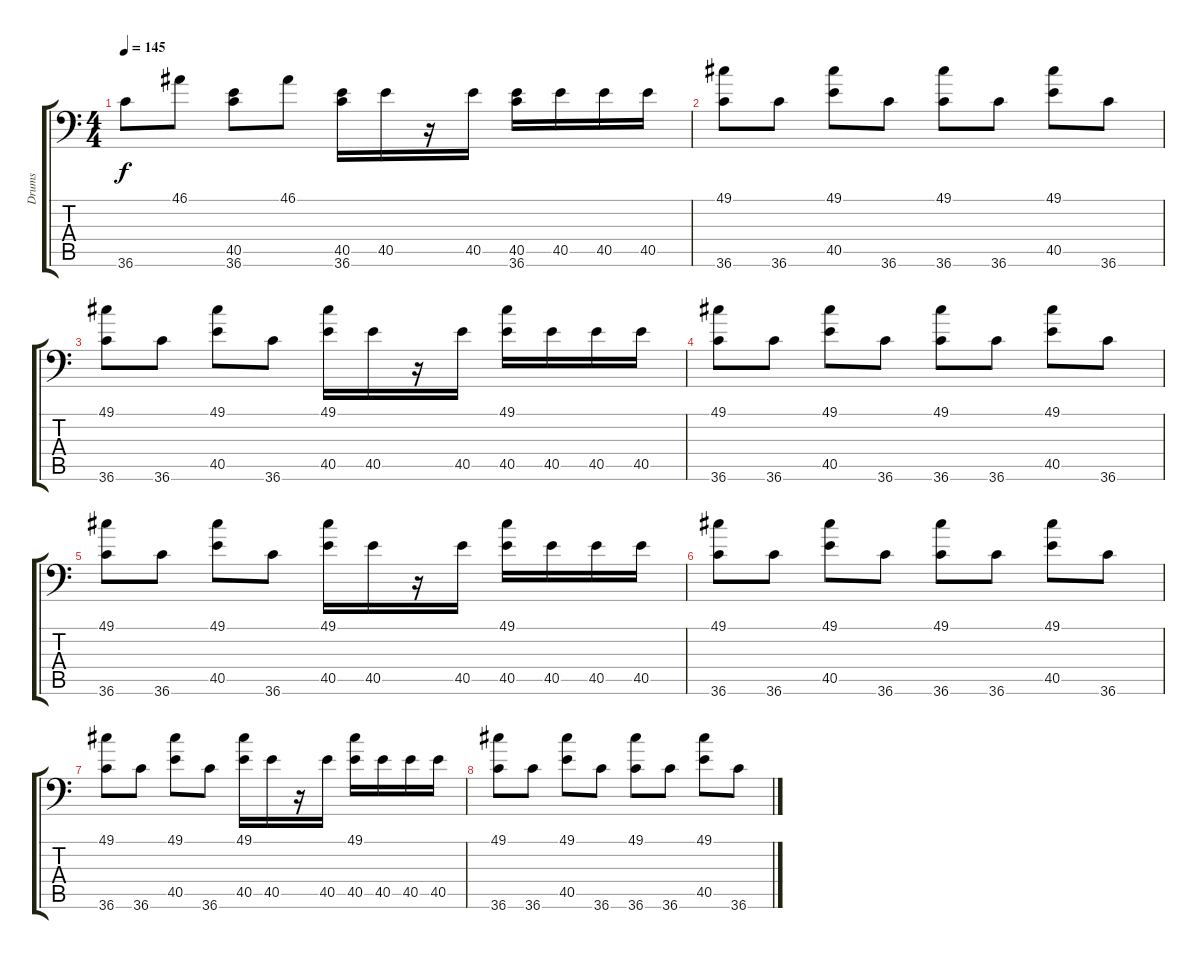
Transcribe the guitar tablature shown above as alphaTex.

\track ("Drums" "Drums") {instrument acousticgrandpiano}
\staff {score tabs}
\tuning (C-1 C-1 C-1 C-1 C-1 C-1) {hide}
\ts (4 4)
\tempo 145
\clef f4
\ks c
36.6.8{dy f} 46.1.8 (40.5 36.6).8 46.1.8 (40.5 36.6).16 40.5.16 r.16 40.5.16 (40.5 36.6).16 40.5.16 40.5.16 40.5.16 |
(49.1 36.6).8 36.6.8 (49.1 40.5).8 36.6.8 (49.1 36.6).8 36.6.8 (49.1 40.5).8 36.6.8 |
(49.1 36.6).8 36.6.8 (49.1 40.5).8 36.6.8 (49.1 40.5).16 40.5.16 r.16 40.5.16 (49.1 40.5).16 40.5.16 40.5.16 40.5.16 |
(49.1 36.6).8 36.6.8 (49.1 40.5).8 36.6.8 (49.1 36.6).8 36.6.8 (49.1 40.5).8 36.6.8 |
(49.1 36.6).8 36.6.8 (49.1 40.5).8 36.6.8 (49.1 40.5).16 40.5.16 r.16 40.5.16 (49.1 40.5).16 40.5.16 40.5.16 40.5.16 |
(49.1 36.6).8 36.6.8 (49.1 40.5).8 36.6.8 (49.1 36.6).8 36.6.8 (49.1 40.5).8 36.6.8 |
(49.1 36.6).8 36.6.8 (49.1 40.5).8 36.6.8 (49.1 40.5).16 40.5.16 r.16 40.5.16 (49.1 40.5).16 40.5.16 40.5.16 40.5.16 |
(49.1 36.6).8 36.6.8 (49.1 40.5).8 36.6.8 (49.1 36.6).8 36.6.8 (49.1 40.5).8 36.6.8
